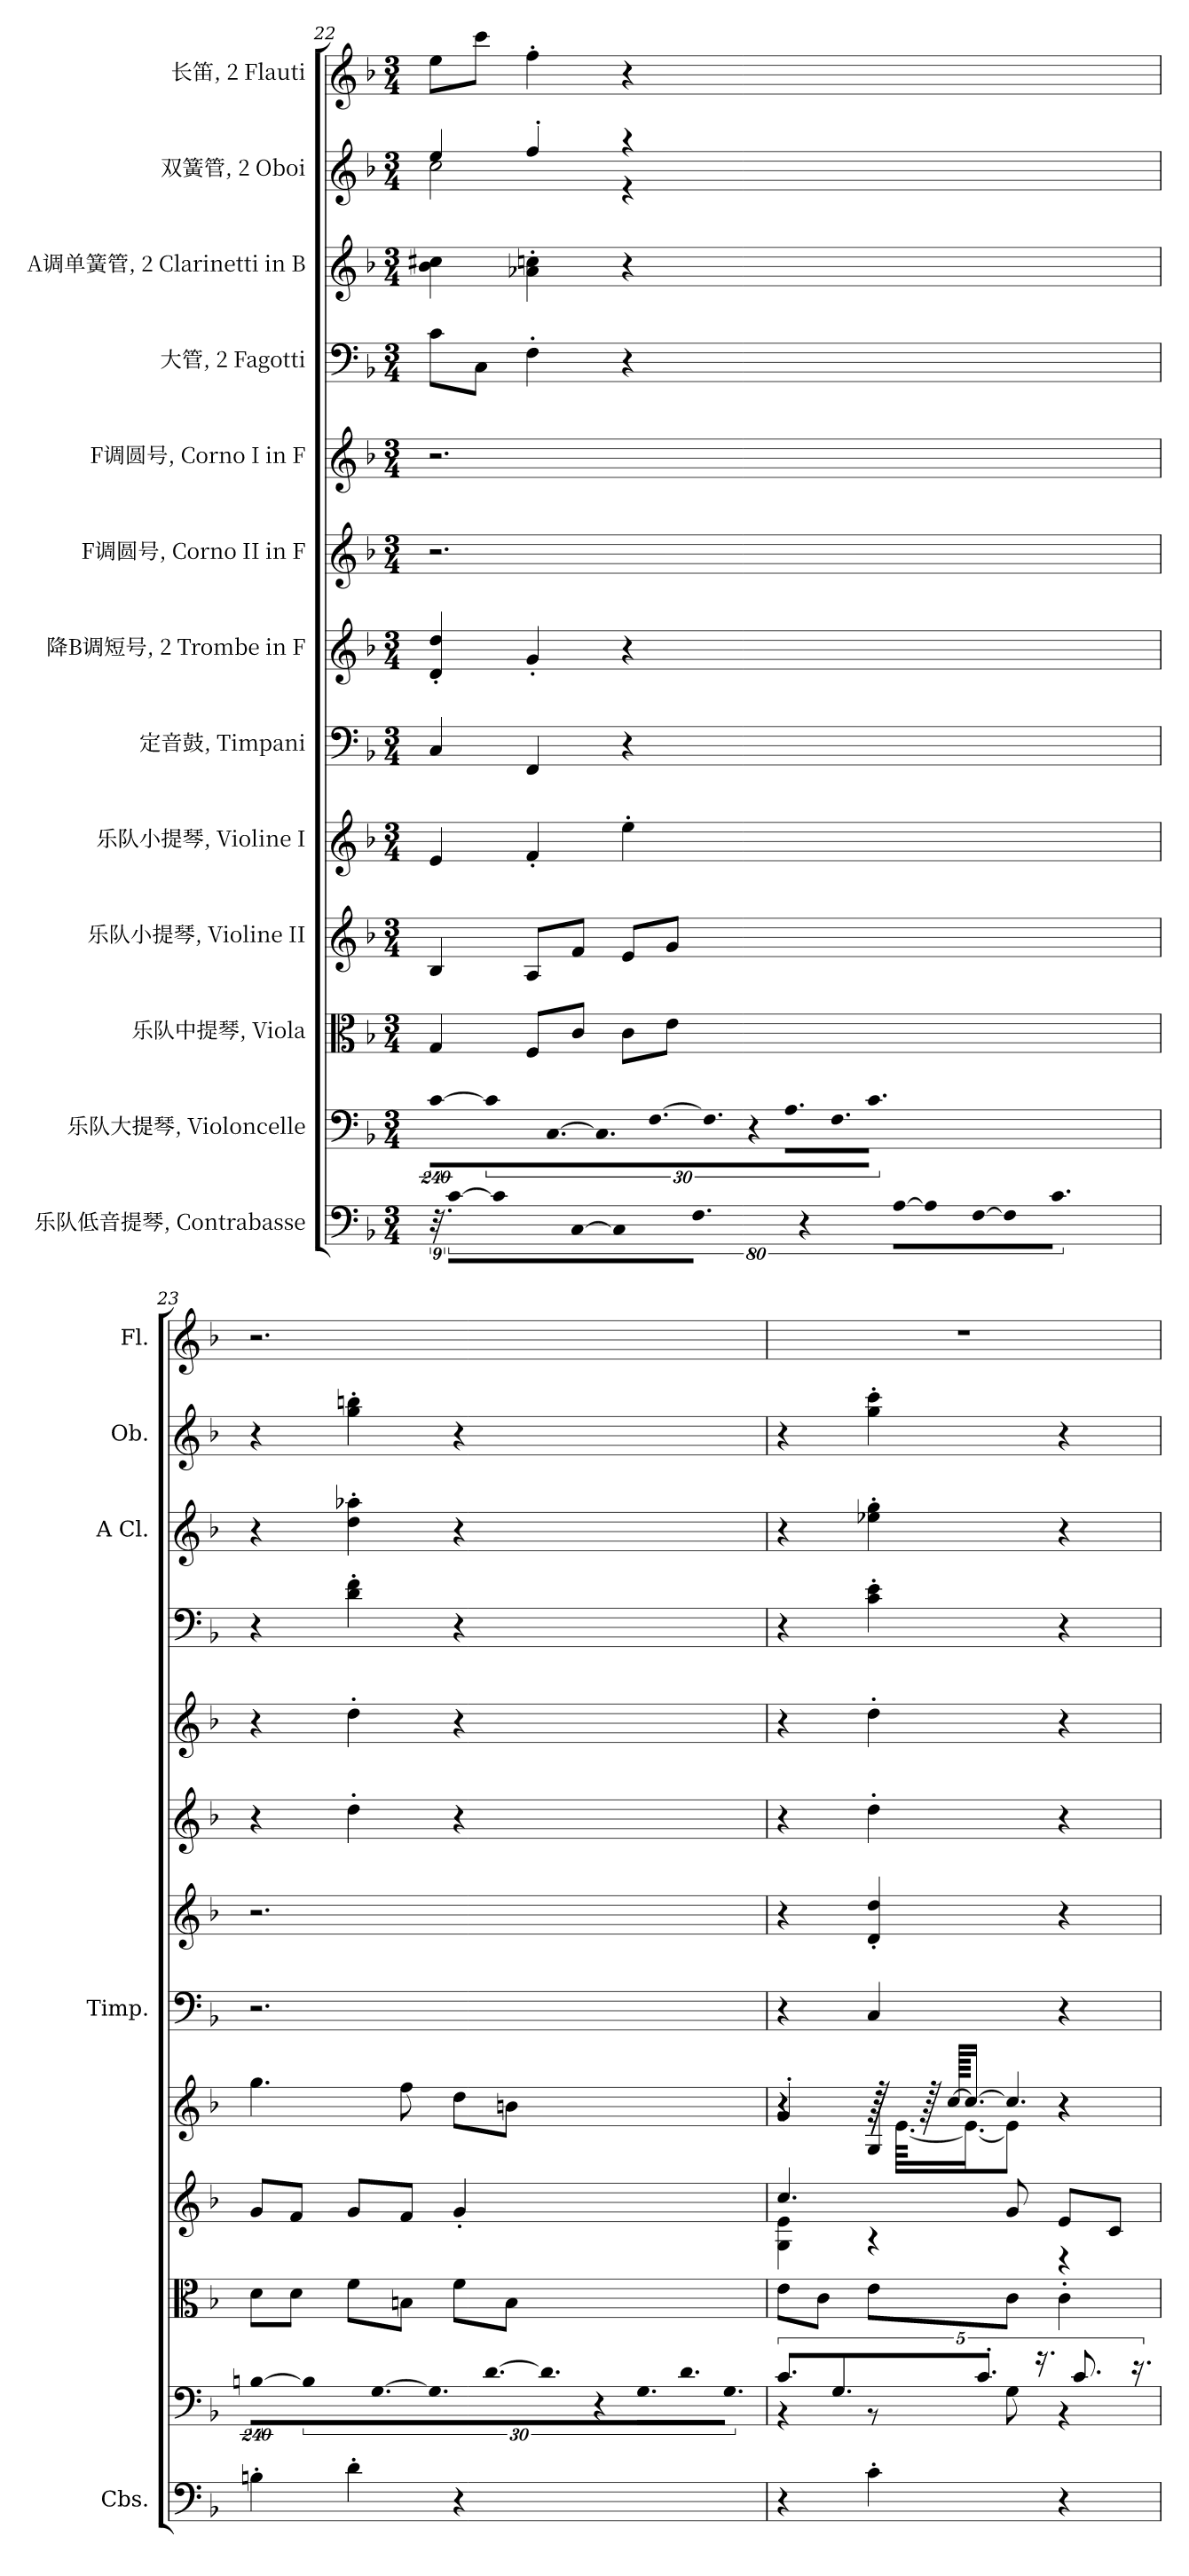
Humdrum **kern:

**kern	**kern	**kern	**kern	**kern	**kern	**kern	**kern	**kern	**kern	**kern	**kern	**kern
*part13	*part12	*part11	*part10	*part9	*part8	*part7	*part6	*part5	*part4	*part3	*part2	*part1
*staff13	*staff12	*staff11	*staff10	*staff9	*staff8	*staff7	*staff6	*staff5	*staff4	*staff3	*staff2	*staff1
*I"乐队低音提琴, Contrabasse	*I"乐队大提琴, Violoncelle	*I"乐队中提琴, Viola	*I"乐队小提琴, Violine II	*I"乐队小提琴, Violine I	*I"定音鼓, Timpani	*I"降B调短号, 2 Trombe in F	*I"F调圆号, Corno II in F	*I"F调圆号, Corno I in F	*I"大管, 2 Fagotti	*I"A调单簧管, 2 Clarinetti in B	*I"双簧管, 2 Oboi	*I"长笛, 2 Flauti
*I'Cbs.	*	*	*	*	*I'Timp.	*	*	*	*	*I'A Cl.	*I'Ob.	*I'Fl.
!!LO:PB:g=z
*clefF4	*clefF4	*clefC3	*clefG2	*clefG2	*clefF4	*clefG2	*clefG2	*clefG2	*clefF4	*clefG2	*clefG2	*clefG2
*ITrd7c12	*	*	*	*	*	*ITrd1c2	*ITrd4c7	*ITrd4c7	*	*ITrd2c3	*	*
*k[b-]	*k[b-]	*k[b-]	*k[b-]	*k[b-]	*k[b-]	*k[b-e-a-]	*k[b-e-]	*k[b-e-]	*k[b-]	*k[f#c#]	*k[b-]	*k[b-]
*M3/4	*M3/4	*M3/4	*M3/4	*M3/4	*M3/4	*M3/4	*M3/4	*M3/4	*M3/4	*M3/4	*M3/4	*M3/4
*MM96	*MM96	*MM96	*MM96	*MM96	*MM96	*MM96	*MM96	*MM96	*MM96	*MM96	*MM96	*MM96
=22	=22	=22	=22	=22	=22	=22	=22	=22	=22	=22	=22	=22
!	!LO:N:vis=8	!	!	!	!	!	!	!	!	!	!	!
*	*	*	*	*	*	*	*	*	*	*	*^	*
36.r	[960%137c\L	4G/	4B-/	4e/	4C/	4c/' 4cc/'	2.r	2.r	8c\L	4g\ 4a#X\	4ee/	2cc\	8ee\L
!LO:N:vis=8	!	!	!	!	!	!	!	!	!	!	!	!	!
[640%71C\L	.	.	.	.	.	.	.	.	.	.	.	.	.
.	.	.	.	.	.	.	.	.	8C\J	.	.	.	8ccc\J
!	!LO:N:vis=256%9	!	!	!	!	!	!	!	!	!	!	!	!
.	960%17c\KLL]	.	.	.	.	.	.	.	.	.	.	.	.
!LO:N:vis=64	!	!	!	!	!	!	!	!	!	!	!	!	!
640%9C\KKK]	.	.	.	.	.	.	.	.	.	.	.	.	.
.	1920ryy	.	.	.	.	.	.	.	.	.	.	.	.
!	!LO:N:vis=32.	!	!	!	!	!	!	!	!	!	!	!	!
.	[1920%103C\	.	.	.	.	.	.	.	.	.	.	.	.
!LO:N:vis=8	!	!	!	!	!	!	!	!	!	!	!	!	!
[640%71CC\	.	.	.	.	.	.	.	.	.	.	.	.	.
!	!LO:N:vis=32.	!	!	!	!	!	!	!	!	!	!	!	!
.	1920%103C\]	.	.	.	.	.	.	.	.	.	.	.	.
*	*	*	*	*	*	*	*	*	*	*	*	*	*MM105
.	.	8F/L	8A/L	4f'/	4FF/	4f'/	.	.	4F'\	4fn\' 4an\'	4ff'/	.	4ff'\
!	!LO:N:vis=32.	!	!	!	!	!	!	!	!	!	!	!	!
.	[1920%103F\	.	.	.	.	.	.	.	.	.	.	.	.
!LO:N:vis=64	!	!	!	!	!	!	!	!	!	!	!	!	!
640%9CC\KKL]	.	.	.	.	.	.	.	.	.	.	.	.	.
18.FF\JJ	.	.	.	.	.	.	.	.	.	.	.	.	.
!	!LO:N:vis=32.	!	!	!	!	!	!	!	!	!	!	!	!
.	1920%103F\JJJ]	.	.	.	.	.	.	.	.	.	.	.	.
36.r	.	8c/J	8f/J	.	.	.	.	.	.	.	.	.	.
!	!LO:N:vis=32.	!	!	!	!	!	!	!	!	!	!	!	!
.	1920%103r	.	.	.	.	.	.	.	.	.	.	.	.
!LO:N:vis=8	!	!	!	!	!	!	!	!	!	!	!	!	!
[640%71AA\L	.	.	.	.	.	.	.	.	.	.	.	.	.
!	!LO:N:vis=16.	!	!	!	!	!	!	!	!	!	!	!	!
.	960%103A\LL	.	.	.	.	.	.	.	.	.	.	.	.
.	.	8c\L	8e/L	4ee'\	4r	4r	.	.	4r	4r	4r	4r	4r
!LO:N:vis=64	!	!	!	!	!	!	!	!	!	!	!	!	!
640%9AA\KKK]	.	.	.	.	.	.	.	.	.	.	.	.	.
!	!LO:N:vis=16.	!	!	!	!	!	!	!	!	!	!	!	!
.	960%103F\	.	.	.	.	.	.	.	.	.	.	.	.
!LO:N:vis=8	!	!	!	!	!	!	!	!	!	!	!	!	!
[640%71FF\	.	.	.	.	.	.	.	.	.	.	.	.	.
.	.	8e\J	8g/J	.	.	.	.	.	.	.	.	.	.
!	!LO:N:vis=16.	!	!	!	!	!	!	!	!	!	!	!	!
.	960%103c\JJ	.	.	.	.	.	.	.	.	.	.	.	.
!LO:N:vis=64	!	!	!	!	!	!	!	!	!	!	!	!	!
640%9FF\KKL]	.	.	.	.	.	.	.	.	.	.	.	.	.
18.C\JJ	.	.	.	.	.	.	.	.	.	.	.	.	.
960ryy	.	960ryy	960ryy	960ryy	960ryy	960ryy	960ryy	960ryy	960ryy	960ryy	960ryy	960ryy	960ryy
*	*	*	*	*	*	*	*	*	*	*	*v	*v	*
=23	=23	=23	=23	=23	=23	=23	=23	=23	=23	=23	=23	=23
*	*	*	*	*	*	*	*	*	*	*	*	*MM96
*	*	*	*	*	*	*	*	*	*	*	*^	*
!	!LO:N:vis=8	!	!	!	!	!	!	!	!	!	!	!	!
*	*	*	*	*	*	*	*	*	*	*	*v	*v	*
4BBn'\	[960%137Bn\L	8d\L	8g/L	4.gg\	2.r	2.r	4r	4r	4r	4r	4r	2.r
.	.	8d\J	8f/J	.	.	.	.	.	.	.	.	.
!	!LO:N:vis=256%9	!	!	!	!	!	!	!	!	!	!	!
.	960%17B\KLL]	.	.	.	.	.	.	.	.	.	.	.
.	1920ryy	.	.	.	.	.	.	.	.	.	.	.
!	!LO:N:vis=32.	!	!	!	!	!	!	!	!	!	!	!
.	[1920%103G\	.	.	.	.	.	.	.	.	.	.	.
!	!LO:N:vis=32.	!	!	!	!	!	!	!	!	!	!	!
.	1920%103G\]	.	.	.	.	.	.	.	.	.	.	.
4D'\	.	8f\L	8g/L	.	.	.	4g'\	4g'\	4d\' 4f\'	4b\' 4ffn\'	4gg\' 4bbn\'	.
!	!LO:N:vis=32.	!	!	!	!	!	!	!	!	!	!	!
.	[1920%103d\	.	.	.	.	.	.	.	.	.	.	.
!	!LO:N:vis=32.	!	!	!	!	!	!	!	!	!	!	!
.	1920%103d\JJJ]	.	.	.	.	.	.	.	.	.	.	.
.	.	8Bn\J	8f/J	8ff\	.	.	.	.	.	.	.	.
!	!LO:N:vis=32.	!	!	!	!	!	!	!	!	!	!	!
.	1920%103r	.	.	.	.	.	.	.	.	.	.	.
!	!LO:N:vis=16.	!	!	!	!	!	!	!	!	!	!	!
.	960%103G\LL	.	.	.	.	.	.	.	.	.	.	.
4r	.	8f\L	4g'/	8dd\L	.	.	4r	4r	4r	4r	4r	.
!	!LO:N:vis=16.	!	!	!	!	!	!	!	!	!	!	!
.	960%103d\	.	.	.	.	.	.	.	.	.	.	.
.	.	8B\J	.	8bn\J	.	.	.	.	.	.	.	.
!	!LO:N:vis=16.	!	!	!	!	!	!	!	!	!	!	!
.	960%103G\JJ	.	.	.	.	.	.	.	.	.	.	.
960ryy	.	960ryy	960ryy	960ryy	960ryy	960ryy	960ryy	960ryy	960ryy	960ryy	960ryy	960ryy
!!LO:PB:g=z
=24	=24	=24	=24	=24	=24	=24	=24	=24	=24	=24	=24	=24
*	*	*	*	*	*	*	*	*	*	*	*	*MM96
*	*^	*	*^	*^	*	*	*	*	*	*	*	*
*	*	*	*	*	*	*	*^	*	*	*	*	*	*	*	*
4r	10.c/L	4r	8e\L	4.cc/	4G\ 4e\	4g'/	4r	4r	4r	4r	4r	4r	4r	4r	4r	2.r
.	.	.	8c\J	.	.	.	.	.	.	.	.	.	.	.	.	.
.	10.G/	.	.	.	.	.	.	.	.	.	.	.	.	.	.	.
4C'\	.	8r	8e\L	.	4r	64r	128r	4G/	4C/	4c/' 4cc/'	4g'\	4g'\	4c\' 4e\'	4ccn\' 4ee\'	4gg\' 4ccc\'	.
.	.	.	.	.	.	.	[64.e\KKLL	.	.	.	.	.	.	.	.	.
.	.	.	.	.	.	128r	.	.	.	.	.	.	.	.	.	.
.	.	.	.	.	.	[128cc/KKKLL	.	.	.	.	.	.	.	.	.	.
.	.	.	.	.	.	16.cc/JJ_	16.e\J_	.	.	.	.	.	.	.	.	.
.	10.c'/J	.	.	.	.	.	.	.	.	.	.	.	.	.	.	.
.	.	8G\	8c\J	8g/	.	4.cc/]	8e\J]	.	.	.	.	.	.	.	.	.
.	20.r	.	.	.	.	.	.	.	.	.	.	.	.	.	.	.
4r	.	4r	4c'\	8e/L	4r	.	4r	4r	4r	4r	4r	4r	4r	4r	4r	.
.	10.c/	.	.	.	.	.	.	.	.	.	.	.	.	.	.	.
.	.	.	.	8c/J	.	.	.	.	.	.	.	.	.	.	.	.
.	20.r	.	.	.	.	.	.	.	.	.	.	.	.	.	.	.
*	*	*	*	*v	*v	*	*	*	*	*	*	*	*	*	*	*
*	*v	*v	*	*	*v	*v	*v	*	*	*	*	*	*	*	*
=	=	=	=	=	=	=	=	=	=	=	=	=
*-	*-	*-	*-	*-	*-	*-	*-	*-	*-	*-	*-	*-
